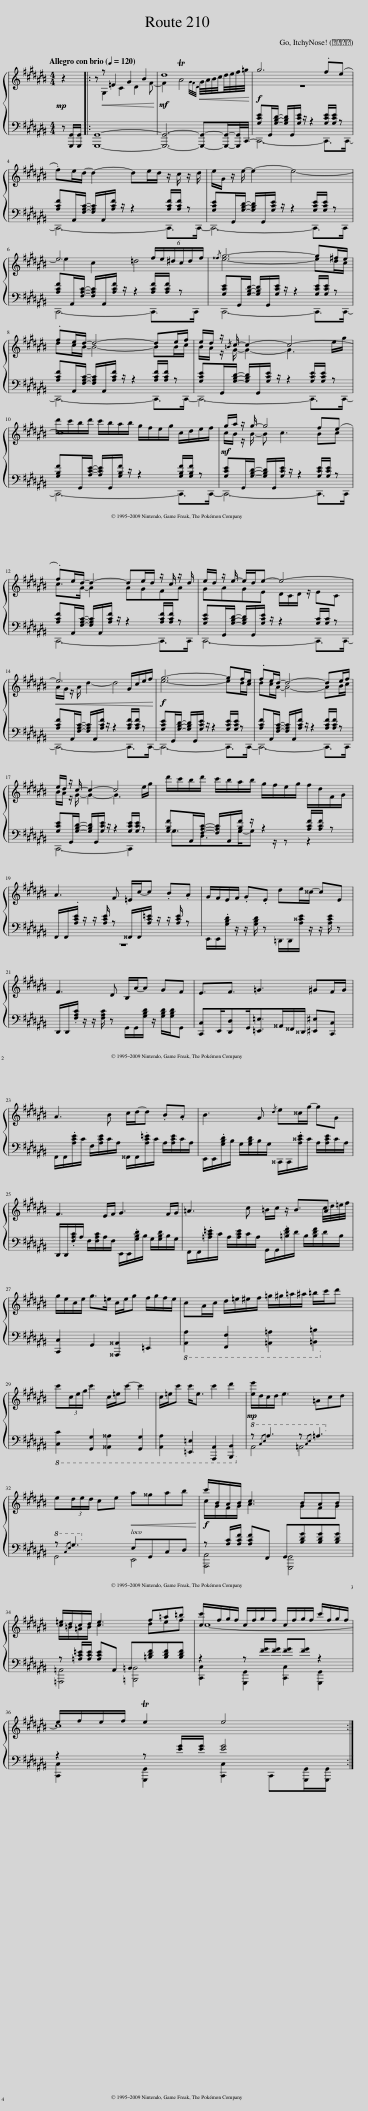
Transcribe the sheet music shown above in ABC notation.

X:1
%%score { ( 1 3 ) | ( 2 4 ) }
L:1/8
Q:1/4=120
M:4/4
I:linebreak $
K:C#
V:1 treble
V:3 treble
V:2 bass
V:4 bass
V:1
!mp! z2 |: z!<(! z =E2 G2 B2!<)! |!mf! d8 |!f! g6 .f(e |$ .f)e/d/- d2- de/d/ z/ c/ z/ d/ | %5
 e/G/ z/ e/- e2- e4- |$ e6 (6:4:6f/e/^d/c/d/f/ |{/^^f} g6- g^f/e/ |$ .fe/d/- d4- de/f/ | e/d/ z/{/=B} c/- c2- c4- |$ %10
 c8 |!mf! g/a/ z/ g/- g4 f(e |$ .f)e/d/- d2- de/d/ z/ c/ z/ d/ | e/d/ z/ e/- e/d/e- e4- |$!<(! e6 G/c/e/f/!<)! | %15
!f! g6- gf/e/ | .fe/d/- d4- de/f/ |$ e/d/ z/ c/- c2- c4 | d'/c'/b/d'/ c'/b/a/b/ g/f/e/g/ f/d/F/G/ |$ A3 F =E/c/-c .B.A | %20
 G/F/E/F/ .G.E de/^^c/- cE |$ F3 D B,/A/-A GF | E3/2F3/2 =G3 ^GF/G/ |$ A3 B c/d/-d .B.A | B3 G{/d} e^^c/g/- gG |$ %25
 F3 E/F/ G3 F/G/ | =A3 c =B/c/ z/ B3/2A |$ g/e/c/e/ g>=e c/e/g f/g/f/e/ | cA/c/ d/=e/^e/f/ =g/^g/=a/^a/ =b/c'/d' |$ c'(3c/e/g/ c'2 c/=e/c'- c'2 | %30
 c/=e/c' c'<e c'2 d'2 |!mp! [ee']/d/c/d/ e3 =Acd |$ e(3d/e/d/ ce!<(! a^^gab!<)! |!f! c'/B/A/B/ c3 BAB |$ =e/d/c/d/ e3 f=a=b | %35
 [cc']/f/g/f/ c/f/g/f/ c/f/g/f/ c'/f/g/f/ |$ e/f/e/f/ Te2 e4 :| %37
V:2
 z [G,,,G,,]/[G,,,G,,]/ |: [G,,,G,,]8- | [G,,,G,,]6- [G,,,G,,]-[G,,,G,,]/-[G,,,G,,]/4C,,/4- | [G,CE]G,,/[G,B,D]/- [G,B,D]/G,,/[G,CE]/ z/ z2 [G,CE]/[G,CE]/ z |$ [A,CF]A,,/[F,A,C]/- [F,A,C]/A,,/[A,CF]/ z/ z2 [A,CF]/[A,CF]/ z | %5
 [G,CE]G,,/[G,B,D]/- [G,B,D]/G,,/[G,CE]/ z/ z2 [G,CE]/[G,CE]/ z |$ [A,CF]A,,/[F,A,C]/- [F,A,C]/A,,/[A,CF]/ z/ z2 [A,CF]/[A,CF]/ z | [G,CE]G,,/[G,B,D]/- [G,B,D]/G,,/[G,CE]/ z/ z2 [G,CE]/[G,CE]/ z |$ [A,CF]A,,/[F,A,C]/- [F,A,C]/A,,/[A,CF]/ z/ z2 [A,CF]/[A,CF]/ z | [G,CE]G,,/[G,B,D]/- [G,B,D]/G,,/[G,CE]/ z/ z2 [G,CE]/[G,CE]/ z |$ %10
 [G,B,F]G,,/[A,CE]/- [A,CE]/G,,/[G,B,F]/ z/ z2 [G,B,F]/[G,B,F]/ z | [G,CE]G,,/[G,B,D]/- [G,B,D]/G,,/[G,CE]/ z/ z2 [G,CE]/[G,CE]/ z |$ [A,CF]A,,/[F,A,C]/- [F,A,C]/A,,/[A,CF]/ z/ z2 [A,CF]/[A,CF]/ z | [G,CE]G,,/[G,B,D]/- [G,B,D]/G,,/[G,CE]/ z/ z2 [G,C]/[G,C]/ z |$ [A,CF]A,,/[F,A,C]/- [F,A,C]/A,,/[A,CF]/ z/ z2 [A,CF]/[A,CF]/ z | %15
 [G,CE]G,,/[G,B,D]/- [G,B,D]/G,,/[G,CE]/ z/ z2 [G,CE]/[G,CE]/ z | [A,CF]A,,/[F,A,C]/- [F,A,C]/A,,/[A,CF]/ z/ z2 [A,CF]/[A,CF]/ z |$ [G,CE]G,,/[G,B,D]/- [G,B,D]/G,,/[G,CE]/ z/ z2 [G,CE]/[G,CE]/ z | [G,B,F]A,,/[F,A,C]/- [F,A,C]/A,,/[G,B,F]/ z/ z2 [A,CF]/[A,CF]/ z |$ F,,/F,,/.[A,CE]/ z/ z/ [A,CE]/ z ^^F,,/F,,/[A,C=E]/ z/ z/ [A,CE]/ z | %20
 E,,/E,,/.[G,B,D]/ z/ z/ [G,B,D]/ z =D,,/D,,/[A,^^CE]/ z/ z/ [A,CE]/ z |$ D,,/D,,/.[F,A,C]/ z/ z/ [F,A,C]/ z G,,/G,,/[G,B,D]/ z/ [G,B,D]/[G,B,D]/G,, | [C,,C,]E,,/[D,,D,]G,,<[=E,,=E,]^^A,,/^^F,,/^^D,,/ [^E,,^E,][C,,C,] |$ F,,/F,,/.[A,CE]/C/ F,/[A,CE]/C/A,/ ^^F,,/F,,/.[A,C=E]/C/ A,/[A,CE]/C/A,/ | E,,/E,,/.[G,B,D]/B,/ G,/[G,B,D]/B,/G,/ ^^C,,/C,,/.[A,^^CE]/C/ A,/[A,CE]/C/A,/ |$ %25
 D,,/D,,/.[F,A,C]/A,/ F,/[F,A,C]/A,/F,/ E,,/E,,/.[G,B,D]/B,/ G,/[G,B,D]/B,/G,/ | F,,/F,,/.[=A,C=E]/C/ A,/[A,CE]/C/A,/ G,,/G,,/.[=B,DF]/D/ B,/[B,DF]/D/B,/ |$ [C,,C,]2 G,,2 [^^A,,,^^A,,]2 =E,,2 |!8vb(! [A,,,A,,]2 [F,,,F,,]2 [=A,,,=A,,]2 [=B,,,=B,,]2!8vb)! |$!8vb(! [C,,C,]2 [G,,,G,,]2 [^^A,,,^^A,,]2 [G,,,G,,]2 | %30
 [A,,,A,,]2 [=E,,,=E,,]2 [A,,,,A,,,]2 [B,,,,B,,,]2!8vb)! |!8va(! z{/CE} A3 z{/CE} =A3!8va)! |$!8va(! z{/CE} G3!8va)! E,G,,C,D, | z [A,C]/[A,CF]/ [A,CF]F,, G,,[B,DG][B,DG][B,DG] |$ z [=A,C=E]/[A,CE]/ [A,CE]=A,, =B,,[=B,DF][B,DF][B,DF] | %35
 z2 z [FG]/[FG]/ [FG][FG] z2 |$ z2 z [EG]/[EG]/ [EG]4 :| %37
V:3
 x2 |: x G,2 C2 D2 F- | F2 TA4{GFD}!<(! G/4A/4B/4c/4d/4e/4f/4=g/4!<)! | z8 |$ x8 | %5
 x8 |$ e2 c2 =d4 | e6- ed/c/ |$ dc/B/- B4- BB/c/ | B/A/ z/ G/- G2- G3 e/g/ |$ %10
 d'/c'/b/d'/ c'/b/a/b/ g/f/e/g/ c/d/e/f/ | c/B/ z/ B/- B c3 Bc |$ c>A- A2 AGFA | GAGE D/C/D/ z/ EC |$ A/G/ z/ A/ d2- d4 | %15
 e6- ed/c/ | dc/A/- A4- AB/c/ |$ B/A/ z/ G/- G2- G3 e/g/ | x8 |$ x8 | %20
 x8 |$ x8 | x8 |$ x8 | x8 |$ %25
 x8 | x7 c/4d/4=e/4f/4 |$ x8 | x8 |$ x8 | %30
 x8 | x8 |$ x8 | c/G/F/G/ A3 GFG |$ c/=B/=A/B/ c3 d=ef | %35
 c8- |$ c8 :| %37
V:4
 x2 |: x8 | x8 | C,,6- C,,>C,,- |$ C,,6- C,,>C,,- | %5
 C,,6- C,,>C,, |$ C,,6- C,,>C,, | C,,6- C,,>C,,- |$ C,,6- C,,>C,,- | C,,6- C,,>C,,- |$ %10
 C,,6- C,,>C,,- | C,,6- C,,>C,, |$ C,,6- C,,>C,, | C,,6- C,,>C,,- |$ C,,6- C,,>C,,- | %15
 C,,6- C,,>C,,- | C,,6- C,,>C,, |$ C,,6- C,,2 | G,3/2D,>G,-G, z/ z z2 |$ z8 | %20
 x8 |$ x8 | x8 |$ x8 | x8 |$ %25
 x8 | x8 |$ x8 |!8vb(! x8!8vb)! |$!8vb(! x8 | %30
 x8!8vb)! |!8va(! A,4 =A,4!8va)! |$!8va(! G,4!8va)! E,,4 | [A,,,A,,]4 [G,,,G,,]4 |$ [=A,,,=A,,]4 [=B,,,=B,,]4 | %35
 [C,,C,]2 [G,,,G,,]2 [C,,C,]2 [G,,,G,,]2 |$ [C,,C,]2 [G,,,G,,]2 [C,,C,]2 C,,[G,,,G,,]/[G,,,G,,]/ :| %37
